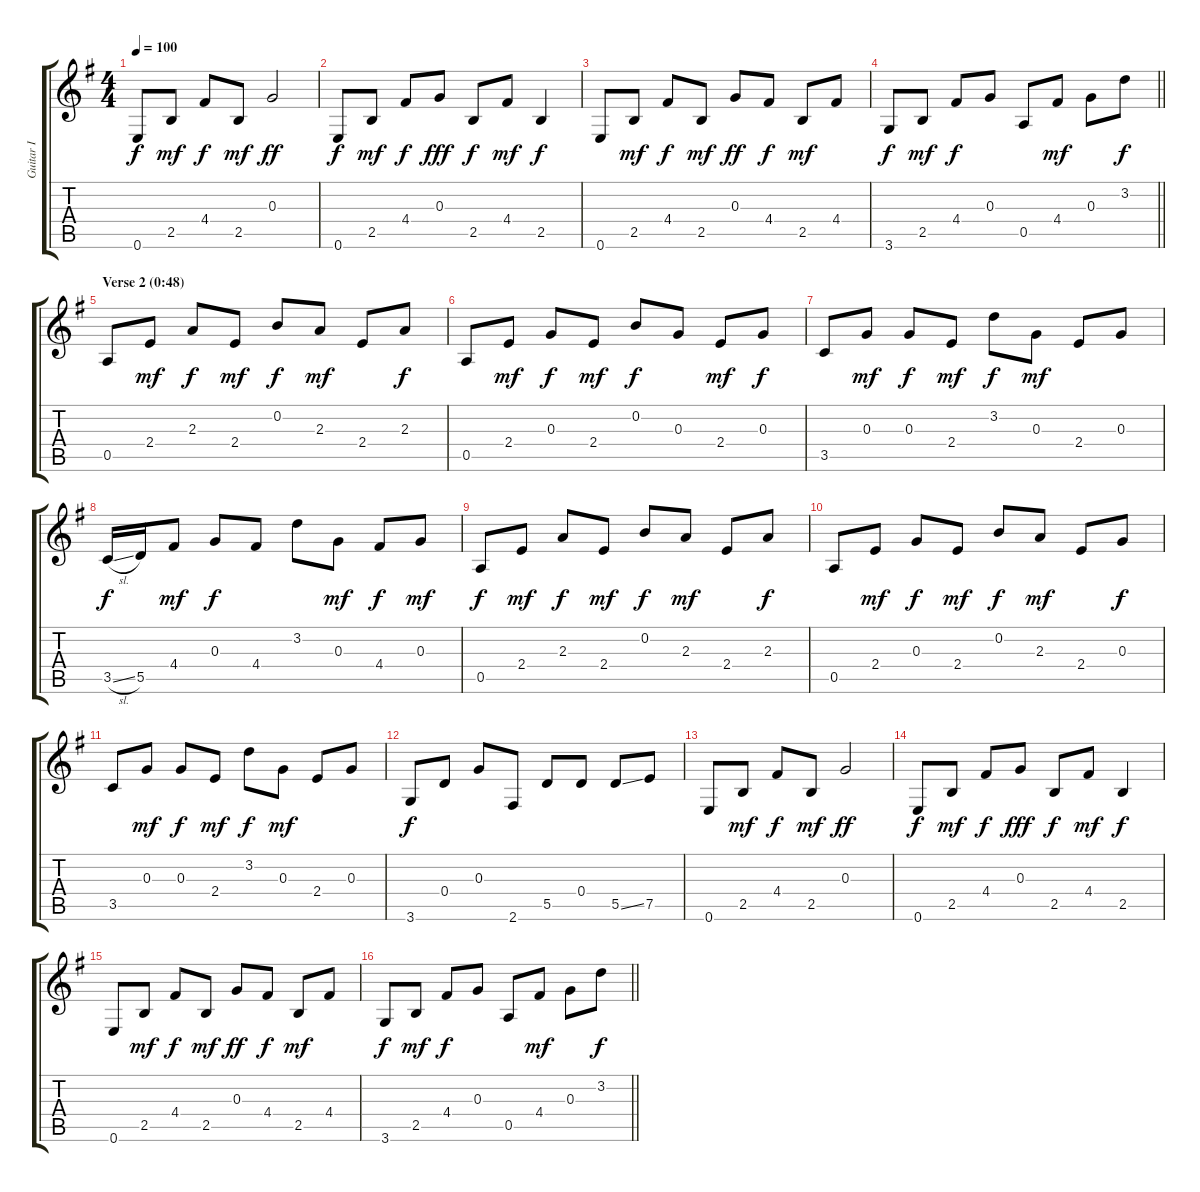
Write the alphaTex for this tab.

\track ("Guitar I" "Guitar I") {instrument acousticguitarnylon}
\staff {score tabs}
\tuning (E4 B3 G3 D3 A2 E2) {hide}
\ts (4 4)
\tempo 100
\clef g2
\ks g
0.6.8{dy f} 2.5.8{dy mf} 4.4.8{dy f} 2.5.8{dy mf} 0.3.2{dy ff} |
0.6.8{dy f} 2.5.8{dy mf} 4.4.8{dy f} 0.3.8{dy fff} 2.5.8{dy f} 4.4.8{dy mf} 2.5.4{dy f} |
0.6.8 2.5.8{dy mf} 4.4.8{dy f} 2.5.8{dy mf} 0.3.8{dy ff} 4.4.8{dy f} 2.5.8{dy mf} 4.4.8 |
\barLineRight lightlight
3.6.8{dy f} 2.5.8{dy mf} 4.4.8{dy f} 0.3.8 0.5.8 4.4.8{dy mf} 0.3.8 3.2.8{dy f} |
\section ("" "Verse 2 (0:48)")
0.5.8 2.4.8{dy mf} 2.3.8{dy f} 2.4.8{dy mf} 0.2.8{dy f} 2.3.8{dy mf} 2.4.8 2.3.8{dy f} |
0.5.8 2.4.8{dy mf} 0.3.8{dy f} 2.4.8{dy mf} 0.2.8{dy f} 0.3.8 2.4.8{dy mf} 0.3.8{dy f} |
3.5.8 0.3.8{dy mf} 0.3.8{dy f} 2.4.8{dy mf} 3.2.8{dy f} 0.3.8{dy mf} 2.4.8 0.3.8 |
3.5{sl}.16{dy f} 5.5.16 4.4.8{dy mf} 0.3.8{dy f} 4.4.8 3.2.8 0.3.8{dy mf} 4.4.8{dy f} 0.3.8{dy mf} |
0.5.8{dy f} 2.4.8{dy mf} 2.3.8{dy f} 2.4.8{dy mf} 0.2.8{dy f} 2.3.8{dy mf} 2.4.8 2.3.8{dy f} |
0.5.8 2.4.8{dy mf} 0.3.8{dy f} 2.4.8{dy mf} 0.2.8{dy f} 2.3.8{dy mf} 2.4.8 0.3.8{dy f} |
3.5.8 0.3.8{dy mf} 0.3.8{dy f} 2.4.8{dy mf} 3.2.8{dy f} 0.3.8{dy mf} 2.4.8 0.3.8 |
3.6.8{dy f} 0.4.8 0.3.8 2.6.8 5.5.8 0.4.8 5.5{ss}.8 7.5.8 |
0.6.8 2.5.8{dy mf} 4.4.8{dy f} 2.5.8{dy mf} 0.3.2{dy ff} |
0.6.8{dy f} 2.5.8{dy mf} 4.4.8{dy f} 0.3.8{dy fff} 2.5.8{dy f} 4.4.8{dy mf} 2.5.4{dy f} |
0.6.8 2.5.8{dy mf} 4.4.8{dy f} 2.5.8{dy mf} 0.3.8{dy ff} 4.4.8{dy f} 2.5.8{dy mf} 4.4.8 |
\barLineRight lightlight
3.6.8{dy f} 2.5.8{dy mf} 4.4.8{dy f} 0.3.8 0.5.8 4.4.8{dy mf} 0.3.8 3.2.8{dy f}
